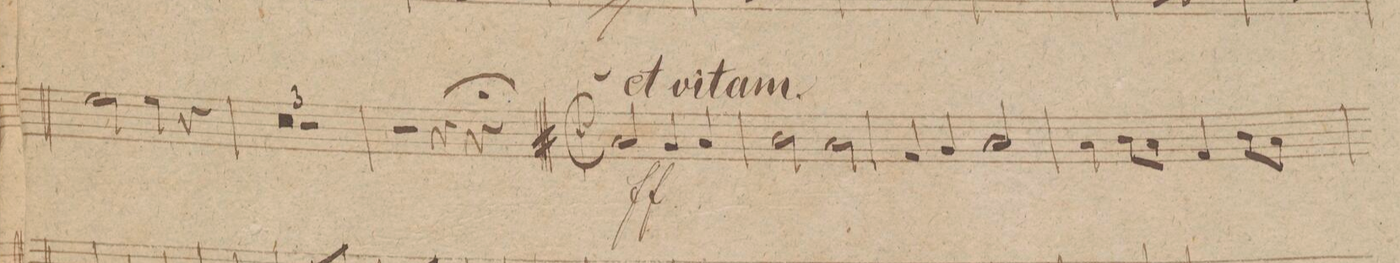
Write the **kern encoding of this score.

**kern	**dynam
*I"Oboi 2do	*
*clefG2	*
*k[f#c#g#]	*
*met(c|)	*
*M2/2	*
2ee\	.
4ee\	.
4r	.
=187	=187
0r	.
=188	=188
=189	=189
1r	.
=190	=190
2r	.
4r	.
4r;	.
=191||	=191||
*M2/2	*
*met(c|)	*
*mmet(c|)	*
2a/	ff
4g#/	.
4a/	.
=192	=192
2b\	.
2a\	.
=193	=193
4f#/	.
4g#/	.
2a/	.
=194	=194
4a\	.
8b\L	.
8a\J	.
4f#/	.
8b\L	.
8a\J	.
=195	=195
*-	*-
